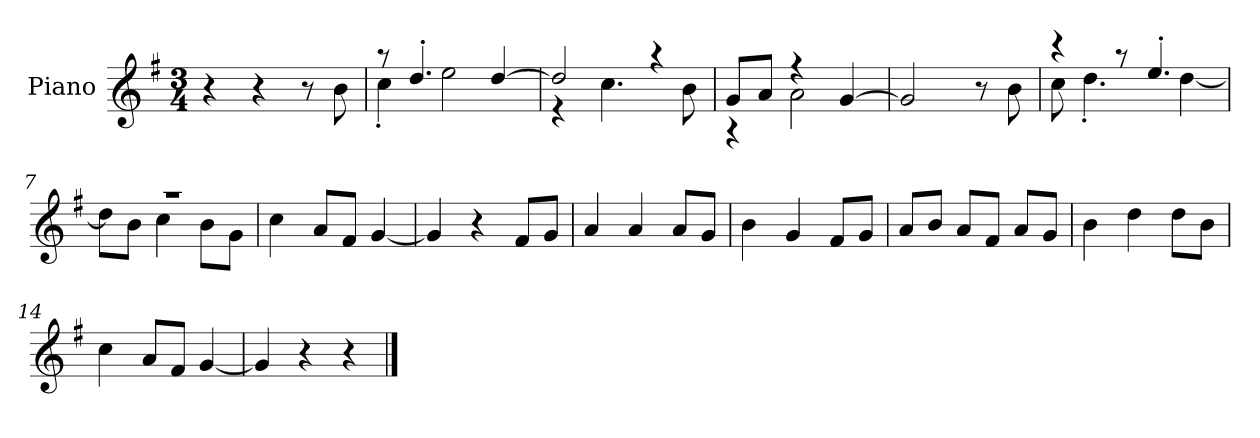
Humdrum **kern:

**kern
*part1
*staff1
*I"Piano
*I'P-no
*clefG2
*k[f#]
*M3/4
*MM179
=1
4r
4r
8r
8b\
=2
*^
8r	4cc'\
4.dd'/	.
.	2ee\
[4dd/	.
=3	=3
2dd/]	4r
.	4.cc\
4r	.
.	8b\
=4	=4
8g/L	4r
8a/J	.
4r	2a\
[4g/	.
*v	*v
=5
2g/]
8r
8b\
=6
*^
4r	8cc\
.	4.dd'\
8r	.
4.ee'/	.
.	[4dd\
=7	=7
2.r	8dd\L]
.	8b\J
.	4cc\
.	8b\L
.	8g\J
*v	*v
=8
4cc\
8a/L
8f#/J
[4g/
!!LO:LB:g=z
=9
4g/]
4r
8f#/L
8g/J
=10
4a/
4a/
8a/L
8g/J
=11
4b\
4g/
8f#/L
8g/J
=12
8a/L
8b/J
8a/L
8f#/J
8a/L
8g/J
=13
4b\
4dd\
8dd\L
8b\J
=14
4cc\
8a/L
8f#/J
[4g/
=15
4g/]
4r
4r
==
*-
